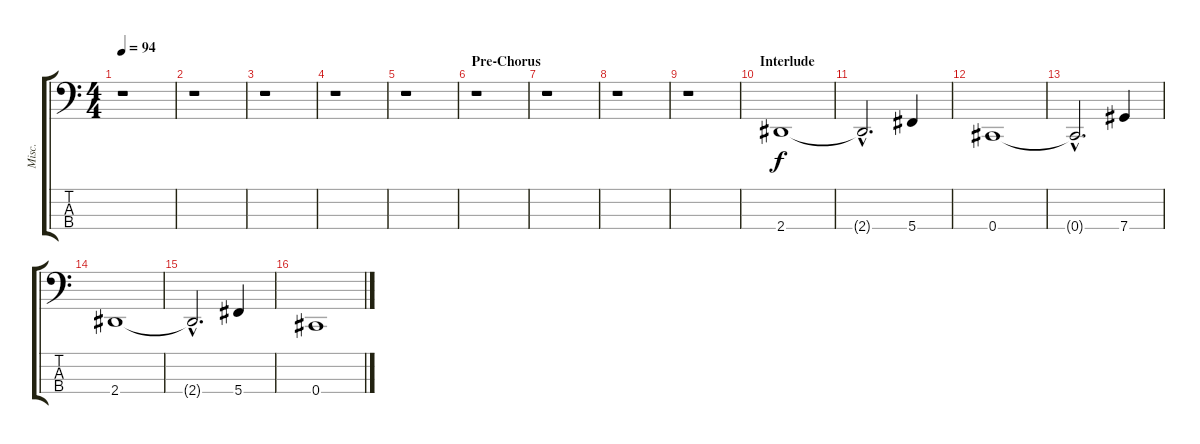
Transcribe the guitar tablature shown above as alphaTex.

\track ("Misc." "Misc.") {instrument electricguitarjazz}
\staff {score tabs}
\tuning (G2 D2 A1 Db1) {hide}
\ts (4 4)
\tempo 94
\clef f4
\ks c
r.1{dy f} |
r.1 |
r.1 |
r.1 |
r.1 |
\section ("" "Pre-Chorus")
r.1 |
r.1 |
r.1 |
r.1 |
\section ("" "Interlude")
2.4.1{instrument acousticgrandpiano} |
2.4{hac t}.2{d} 5.4.4{instrument acousticgrandpiano} |
0.4.1{instrument acousticgrandpiano} |
0.4{hac t}.2{d} 7.4.4{instrument acousticgrandpiano} |
2.4.1{instrument acousticgrandpiano} |
2.4{hac t}.2{d} 5.4.4{instrument acousticgrandpiano} |
0.4.1{instrument acousticgrandpiano}
